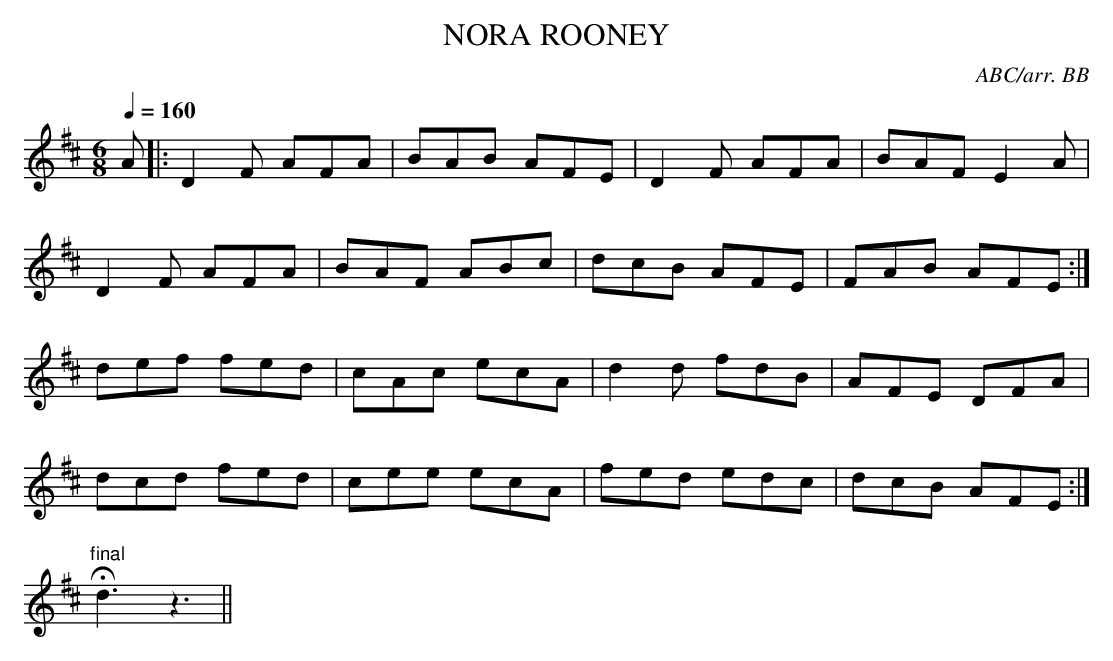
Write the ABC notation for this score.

X:1
T:NORA ROONEY
C:ABC/arr. BB
Q:1/4=160
M:6/8
K:D
A|: D2F AFA|BAB AFE|D2F AFA|BAF E2A|
D2F AFA|BAF ABc|dcB AFE|FAB AFE :|
def fed|cAc ecA|d2d fdB|AFE DFA|
dcd fed|cee ecA|fed edc|dcB AFE :|
"final"Hd3z3||
